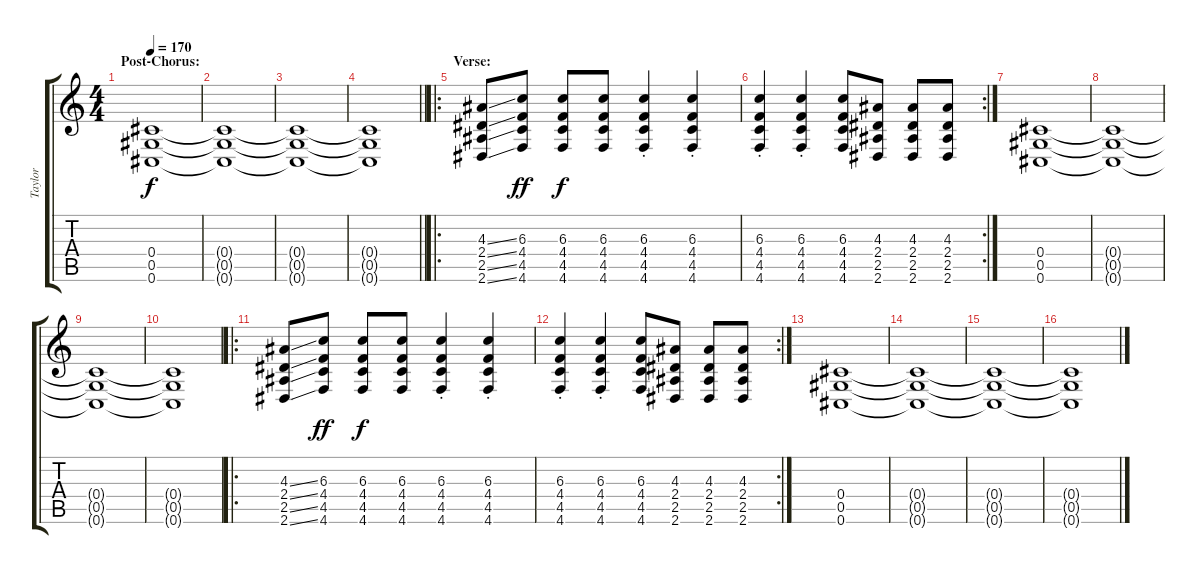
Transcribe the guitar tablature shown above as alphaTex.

\track ("Taylor" "Taylor") {instrument distortionguitar}
\staff {score tabs}
\tuning (Eb4 Bb3 Gb3 Db3 Ab2 Db2) {hide}
\ts (4 4)
\section ("" "Post-Chorus:")
\tempo 170
\clef g2
\ks c
(0.4 0.5 0.6).1{dy f volume 11} |
(0.4{t} 0.5{t} 0.6{t}).1 |
(0.4{t} 0.5{t} 0.6{t}).1 |
\barLineRight lightlight
(0.4{t} 0.5{t} 0.6{t}).1 |
\ro
\section ("" "Verse:")
(4.3{ss} 2.4{ss} 2.5{ss} 2.6{ss}).8{volume 15} (6.3 4.4 4.5 4.6).8{dy ff} (6.3 4.4 4.5 4.6).8{dy f} (6.3 4.4 4.5 4.6).8 (6.3{st} 4.4{st} 4.5{st} 4.6{st}).4 (6.3{st} 4.4{st} 4.5{st} 4.6{st}).4 |
\rc 2
(6.3{st} 4.4{st} 4.5{st} 4.6{st}).4 (6.3{st} 4.4{st} 4.5{st} 4.6{st}).4 (6.3 4.4 4.5 4.6).8 (4.3 2.4 2.5 2.6).8 (4.3 2.4 2.5 2.6).8 (4.3 2.4 2.5 2.6).8 |
(0.4 0.5 0.6).1{volume 11} |
(0.4{t} 0.5{t} 0.6{t}).1 |
(0.4{t} 0.5{t} 0.6{t}).1 |
(0.4{t} 0.5{t} 0.6{t}).1 |
\ro
(4.3{ss} 2.4{ss} 2.5{ss} 2.6{ss}).8{volume 15} (6.3 4.4 4.5 4.6).8{dy ff} (6.3 4.4 4.5 4.6).8{dy f} (6.3 4.4 4.5 4.6).8 (6.3{st} 4.4{st} 4.5{st} 4.6{st}).4 (6.3{st} 4.4{st} 4.5{st} 4.6{st}).4 |
\rc 2
(6.3{st} 4.4{st} 4.5{st} 4.6{st}).4 (6.3{st} 4.4{st} 4.5{st} 4.6{st}).4 (6.3 4.4 4.5 4.6).8 (4.3 2.4 2.5 2.6).8 (4.3 2.4 2.5 2.6).8 (4.3 2.4 2.5 2.6).8 |
(0.4 0.5 0.6).1{volume 11} |
(0.4{t} 0.5{t} 0.6{t}).1 |
(0.4{t} 0.5{t} 0.6{t}).1 |
(0.4{t} 0.5{t} 0.6{t}).1
